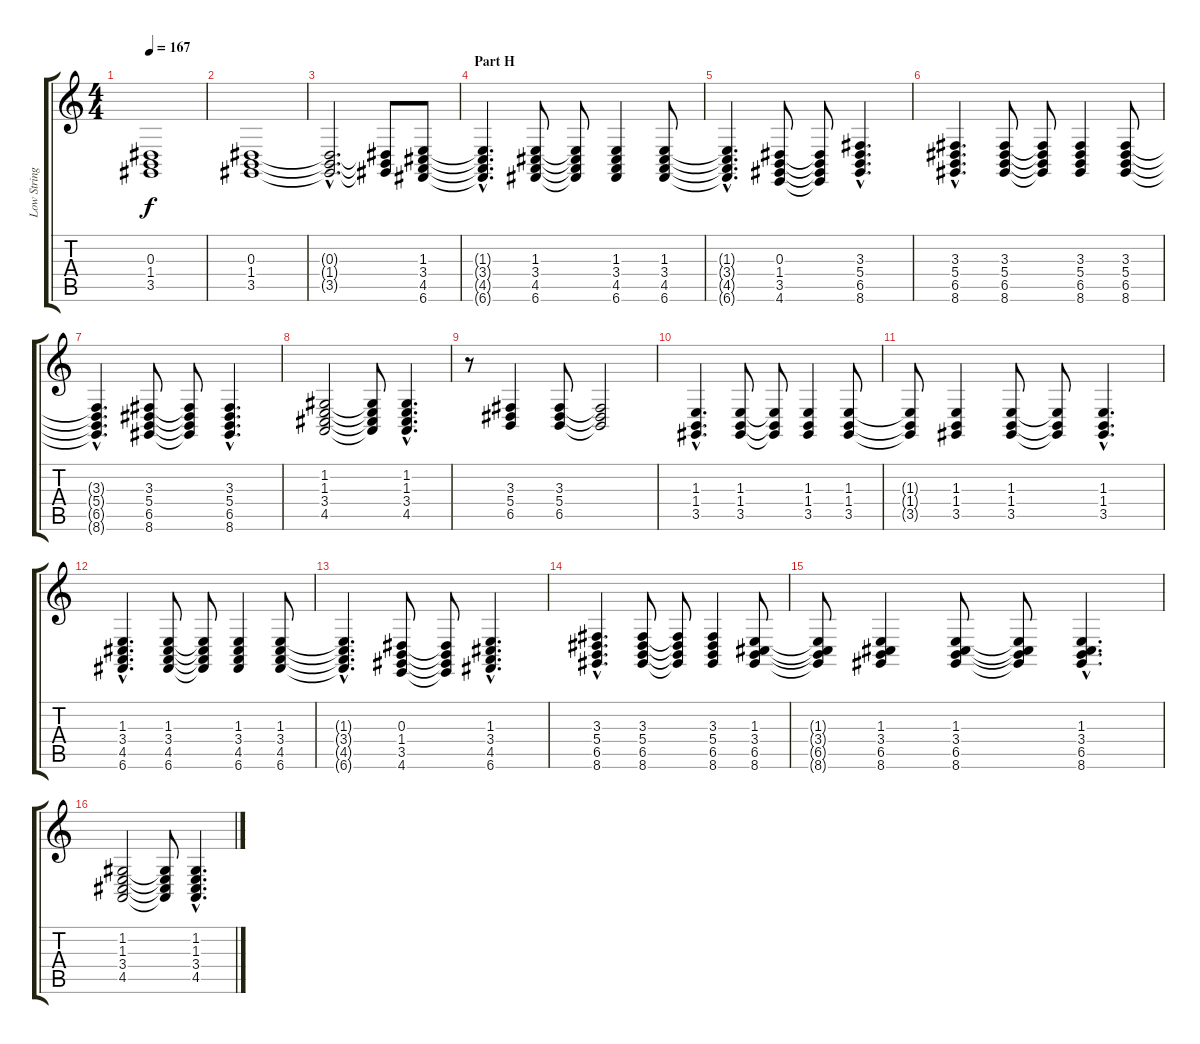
\track ("Low Strings" "Low String") {instrument stringensemble1}
\staff {score tabs}
\tuning (C4 G3 Eb3 Bb2 F2 C2) {hide}
\ts (4 4)
\tempo 167
\clef g2
\ks c
(0.3{t} 1.4{t} 3.5{t}).1{dy f} |
(0.3 1.4 3.5).1 |
(0.3{hac t} 1.4{hac t} 3.5{hac t}).2{d} (0.3{t} 1.4{t} 3.5{t}).8 (1.3 3.4 4.5 6.6).8 |
\section ("" "Part H")
(1.3{hac t} 3.4{hac t} 4.5{hac t} 6.6{hac t}).4{d} (1.3 3.4 4.5 6.6).8 (1.3{t} 3.4{t} 4.5{t} 6.6{t}).8 (1.3 3.4 4.5 6.6).4 (1.3 3.4 4.5 6.6).8 |
(1.3{hac t} 3.4{hac t} 4.5{hac t} 6.6{hac t}).4{d} (0.3 1.4 3.5 4.6).8 (0.3{t} 1.4{t} 3.5{t} 4.6{t}).8 (3.3{hac} 5.4{hac} 6.5{hac} 8.6{hac}).4{d} |
(3.3{hac} 5.4{hac} 6.5{hac} 8.6{hac}).4{d} (3.3 5.4 6.5 8.6).8 (3.3{t} 5.4{t} 6.5{t} 8.6{t}).8 (3.3 5.4 6.5 8.6).4 (3.3 5.4 6.5 8.6).8 |
(3.3{hac t} 5.4{hac t} 6.5{hac t} 8.6{hac t}).4{d} (3.3 5.4 6.5 8.6).8 (3.3{t} 5.4{t} 6.5{t} 8.6{t}).8 (3.3{hac} 5.4{hac} 6.5{hac} 8.6{hac}).4{d} |
(1.2 1.3 3.4 4.5).2 (1.2{t} 1.3{t} 3.4{t} 4.5{t}).8 (1.2{hac} 1.3{hac} 3.4{hac} 4.5{hac}).4{d} |
r.8 (3.3 5.4 6.5).4 (3.3 5.4 6.5).8 (3.3{t} 5.4{t} 6.5{t}).2 |
(1.3{hac} 1.4{hac} 3.5{hac}).4{d} (1.3 1.4 3.5).8 (1.3{t} 1.4{t} 3.5{t}).8 (1.3 1.4 3.5).4 (1.3 1.4 3.5).8 |
(1.3{t} 1.4{t} 3.5{t}).8 (1.3 1.4 3.5).4 (1.3 1.4 3.5).8 (1.3{t} 1.4{t} 3.5{t}).8 (1.3{hac} 1.4{hac} 3.5{hac}).4{d} |
(1.3{hac} 3.4{hac} 4.5{hac} 6.6{hac}).4{d} (1.3 3.4 4.5 6.6).8 (1.3{t} 3.4{t} 4.5{t} 6.6{t}).8 (1.3 3.4 4.5 6.6).4 (1.3 3.4 4.5 6.6).8 |
(1.3{hac t} 3.4{hac t} 4.5{hac t} 6.6{hac t}).4{d} (0.3 1.4 3.5 4.6).8 (0.3{t} 1.4{t} 3.5{t} 4.6{t}).8 (1.3{hac} 3.4{hac} 4.5{hac} 6.6{hac}).4{d} |
(3.3{hac} 5.4{hac} 6.5{hac} 8.6{hac}).4{d} (3.3 5.4 6.5 8.6).8 (3.3{t} 5.4{t} 6.5{t} 8.6{t}).8 (3.3 5.4 6.5 8.6).4 (1.3 3.4 6.5 8.6).8 |
(1.3{t} 3.4{t} 6.5{t} 8.6{t}).8 (1.3 3.4 6.5 8.6).4 (1.3 3.4 6.5 8.6).8 (1.3{t} 3.4{t} 6.5{t} 8.6{t}).8 (1.3{hac} 3.4{hac} 6.5{hac} 8.6{hac}).4{d} |
(1.2 1.3 3.4 4.5).2 (1.2{t} 1.3{t} 3.4{t} 4.5{t}).8 (1.2{hac} 1.3{hac} 3.4{hac} 4.5{hac}).4{d}
